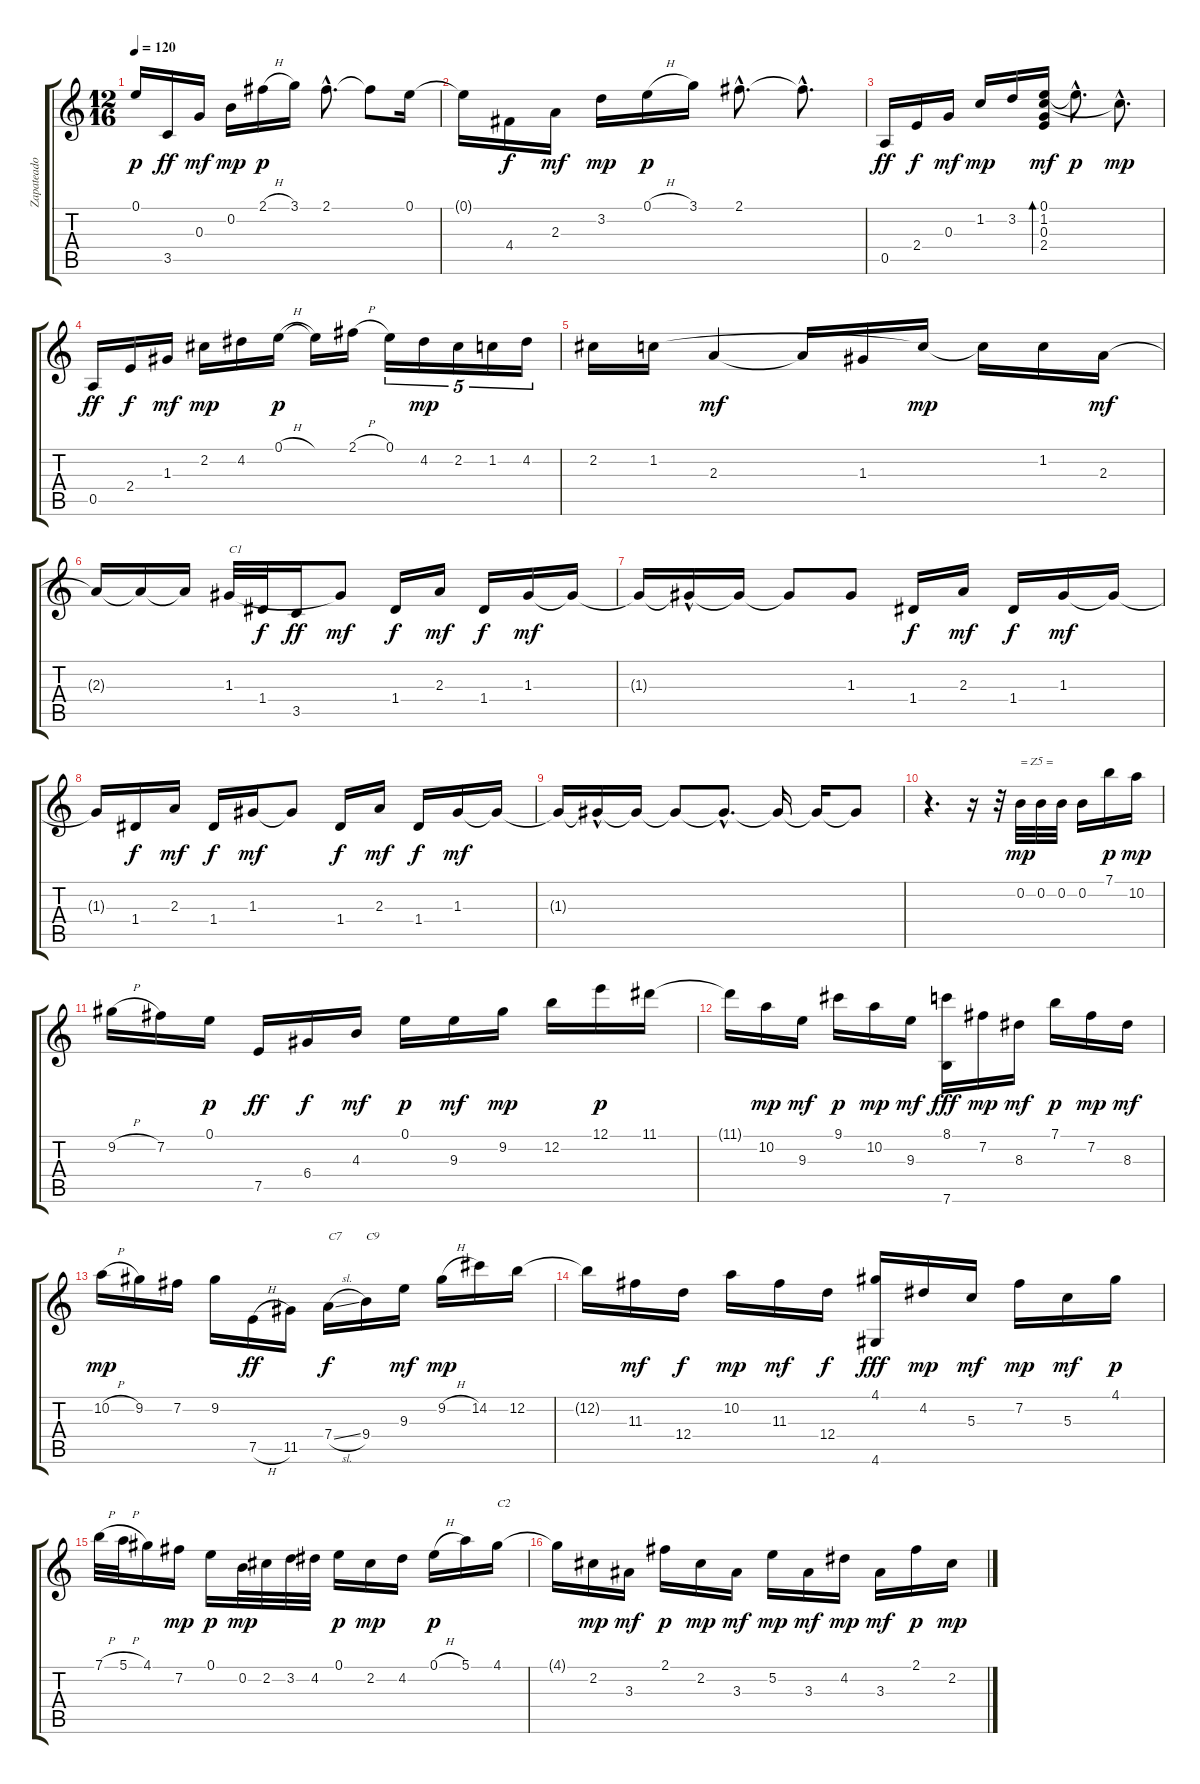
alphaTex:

\track ("Zapateado" "Zapateado") {instrument acousticguitarnylon}
\staff {score tabs}
\tuning (E4 B3 G3 D3 A2 E2) {hide}
\ts (12 16)
\tempo 120
\clef g2
\ks c
0.1.16{dy p} 3.5.16{dy ff} 0.3.16{dy mf} 0.2.16{dy mp} 2.1{h}.16{dy p} 3.1.16 2.1{hac}.8{d} 2.1{t}.8 0.1.16 |
0.1{t}.16 4.4.16{dy f} 2.3.16{dy mf} 3.2.16{dy mp} 0.1{h}.16{dy p} 3.1.16 2.1{hac}.8{d} 2.1{hac t}.8{d} |
0.5.16{dy ff} 2.4.16{dy f} 0.3.16{dy mf} 1.2.16{dy mp} 3.2.16 (0.1 1.2 0.3 2.4).16{bd 120 dy mf} 0.1{hac t}.8{d dy p} 1.2{hac t}.8{d dy mp} |
0.5.16{dy ff} 2.4.16{dy f} 1.3.16{dy mf} 2.2.16{dy mp} 4.2.16 0.1{h}.16{dy p} 0.1{t}.16 2.1{h}.16 0.1.16{tu (5 4)} 4.2.16{tu (5 4) dy mp} 2.2.16{tu (5 4)} 1.2.16{tu (5 4)} 4.2.16{tu (5 4)} |
2.2.16 1.2.16 2.3.4{dy mf} 2.3{t}.16 1.3.16 1.2{t}.16{dy mp} 1.2{t}.16 1.2.16 2.3.16{dy mf} |
2.3{t}.16 2.3{t}.16 2.3{t}.16 1.3.32{txt "C1"} 1.4.32{dy f} 3.5.16{dy ff} 1.3{t}.8{dy mf} 1.4.16{dy f} 2.3.16{dy mf} 1.4.16{dy f} 1.3.16{dy mf} 1.3{t}.16 |
1.3{t}.16 1.3{hac t}.16 1.3{t}.16 1.3{t}.8 1.3.8 1.4.16{dy f} 2.3.16{dy mf} 1.4.16{dy f} 1.3.16{dy mf} 1.3{t}.16 |
1.3{t}.16 1.4.16{dy f} 2.3.16{dy mf} 1.4.16{dy f} 1.3.16{dy mf} 1.3{t}.8 1.4.16{dy f} 2.3.16{dy mf} 1.4.16{dy f} 1.3.16{dy mf} 1.3{t}.16 |
1.3{t}.16 1.3{hac t}.16 1.3{t}.16 1.3{t}.8 1.3{hac t}.8{d} 1.3{t}.16 1.3{t}.16 1.3{t}.8 |
r.4{d} r.16 r.32 0.2.32{txt "= Z5 =" dy mp} 0.2.32 0.2.32 0.2.16 7.1.16{dy p} 10.2.16{dy mp} |
9.2{h}.16 7.2.16 0.1.16{dy p} 7.5.16{dy ff} 6.4.16{dy f} 4.3.16{dy mf} 0.1.16{dy p} 9.3.16{dy mf} 9.2.16{dy mp} 12.2.16 12.1.16{dy p} 11.1.16 |
11.1{t}.16 10.2.16{dy mp} 9.3.16{dy mf} 9.1.16{dy p} 10.2.16{dy mp} 9.3.16{dy mf} (8.1 7.6).16{dy fff} 7.2.16{dy mp} 8.3.16{dy mf} 7.1.16{dy p} 7.2.16{dy mp} 8.3.16{dy mf} |
10.2{h}.16{dy mp} 9.2.16 7.2.16 9.2.16 7.5{h}.16{dy ff} 11.5.16 7.4{sl}.16{txt "C7" dy f} 9.4.16{txt "C9"} 9.3.16{dy mf} 9.2{h}.16{dy mp} 14.2.16 12.2.16 |
12.2{t}.16 11.3.16{dy mf} 12.4.16{dy f} 10.2.16{dy mp} 11.3.16{dy mf} 12.4.16{dy f} (4.1 4.6).16{dy fff} 4.2.16{dy mp} 5.3.16{dy mf} 7.2.16{dy mp} 5.3.16{dy mf} 4.1.16{dy p} |
7.1{h}.32 5.1{h}.32 4.1.16 7.2.16{dy mp} 0.1.16{dy p} 0.2.32{dy mp} 2.2.32 3.2.32 4.2.32 0.1.16{dy p} 2.2.16{dy mp} 4.2.16 0.1{h}.16{dy p} 5.1.16 4.1.16{txt "C2"} |
4.1{t}.16 2.2.16{dy mp} 3.3.16{dy mf} 2.1.16{dy p} 2.2.16{dy mp} 3.3.16{dy mf} 5.2.16{dy mp} 3.3.16{dy mf} 4.2.16{dy mp} 3.3.16{dy mf} 2.1.16{dy p} 2.2{sl}.16{dy mp}
